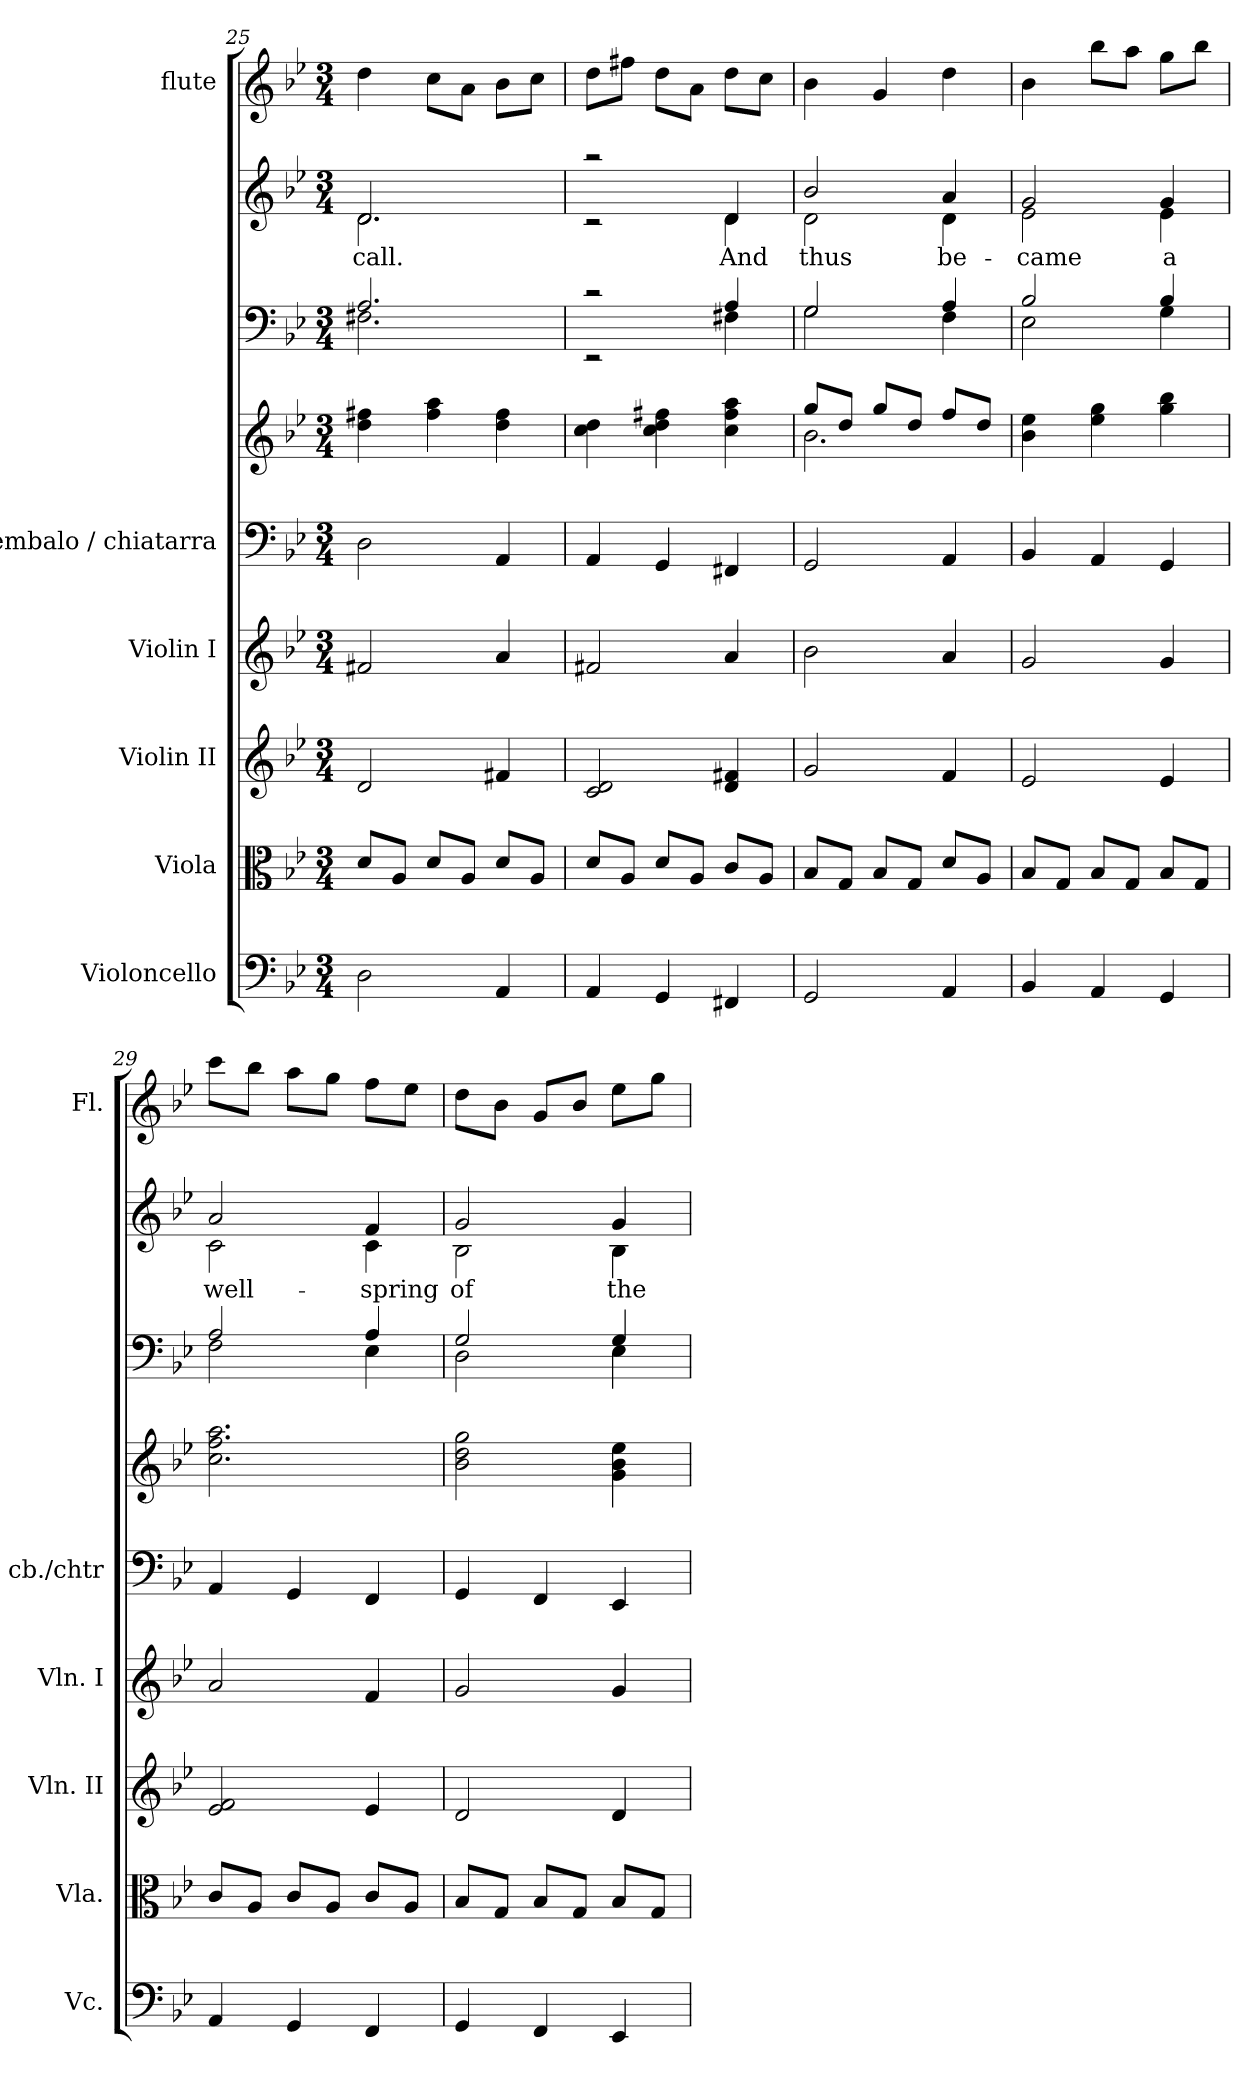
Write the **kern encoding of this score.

**kern	**kern	**kern	**kern	**kern	**kern	**kern	**kern	**text	**kern
*part8	*part7	*part6	*part5	*part4	*part4	*part3	*part2	*part2	*part1
*staff9	*staff8	*staff7	*staff6	*staff5	*staff4	*staff3	*staff2	*staff2	*staff1
*I"Violoncello	*I"Viola	*I"Violin II	*I"Violin I	*I"cembalo / chiatarra	*	*	*	*	*I"flute
*I'Vc.	*I'Vla.	*I'Vln. II	*I'Vln. I	*I'cb./chtr	*	*	*	*	*I'Fl.
!!LO:PB:g=z
*clefF4	*clefC3	*clefG2	*clefG2	*clefF4	*clefG2	*clefF4	*clefG2	*	*clefG2
*	*	*	*	*	*	*	*	*	*ITrd-7c-12
*k[b-e-]	*k[b-e-]	*k[b-e-]	*k[b-e-]	*k[b-e-]	*k[b-e-]	*k[b-e-]	*k[b-e-]	*	*k[b-e-]
*g:	*g:	*g:	*g:	*g:	*g:	*g:	*g:	*	*g:
*M3/4	*M3/4	*M3/4	*M3/4	*M3/4	*M3/4	*M3/4	*M3/4	*	*M3/4
=25	=25	=25	=25	=25	=25	=25	=25	=25	=25
*	*	*	*	*	*	*^	*^	*	*
2D\	8d/L	2d/	2f#X/	2D\	4dd\ 4ff#X\	2.A/	2.F#X\	2.d/	2.d\	call.	4ddd\
.	8A/J	.	.	.	.	.	.	.	.	.	.
.	8d/L	.	.	.	4ff#\ 4aa\	.	.	.	.	.	8ccc\L
.	8A/J	.	.	.	.	.	.	.	.	.	8aa\J
4AA/	8d/L	4f#X/	4a/	4AA/	4dd\ 4ff#\	.	.	.	.	.	8bb-\L
.	8A/J	.	.	.	.	.	.	.	.	.	8ccc\J
=26	=26	=26	=26	=26	=26	=26	=26	=26	=26	=26	=26
4AA/	8d/L	2c/ 2d/	2f#X/	4AA/	4cc\ 4dd\	2rc	2rEE	2raa	2rc	.	8ddd\L
.	8A/J	.	.	.	.	.	.	.	.	.	8fff#X\J
4GG/	8d/L	.	.	4GG/	4cc\ 4dd\ 4ff#X\	.	.	.	.	.	8ddd\L
.	8A/J	.	.	.	.	.	.	.	.	.	8aa\J
4FF#X/	8c/L	4d/ 4f#X/	4a/	4FF#X/	4cc\ 4ff#\ 4aa\	4A/	4F#X\	4d/	4d\	And	8ddd\L
.	8A/J	.	.	.	.	.	.	.	.	.	8ccc\J
=27	=27	=27	=27	=27	=27	=27	=27	=27	=27	=27	=27
*	*	*	*	*	*^	*	*	*	*	*	*
2GG/	8B-/L	2g/	2b-\	2GG/	8gg/L	2.b-\	2G/	2G\	2b-/	2d\	thus	4bb-\
.	8G/J	.	.	.	8dd/J	.	.	.	.	.	.	.
.	8B-/L	.	.	.	8gg/L	.	.	.	.	.	.	4gg/
.	8G/J	.	.	.	8dd/J	.	.	.	.	.	.	.
4AA/	8d/L	4f/	4a/	4AA/	8ff/L	.	4A/	4F\	4a/	4d\	be-	4ddd\
.	8A/J	.	.	.	8dd/J	.	.	.	.	.	.	.
*	*	*	*	*	*v	*v	*	*	*	*	*	*
=28	=28	=28	=28	=28	=28	=28	=28	=28	=28	=28	=28
4BB-/	8B-/L	2e-/	2g/	4BB-/	4b-\ 4ee-\	2B-/	2E-\	2g/	2e-\	-came	4bb-\
.	8G/J	.	.	.	.	.	.	.	.	.	.
4AA/	8B-/L	.	.	4AA/	4ee-\ 4gg\	.	.	.	.	.	8bbb-\L
.	8G/J	.	.	.	.	.	.	.	.	.	8aaa\J
4GG/	8B-/L	4e-/	4g/	4GG/	4gg\ 4bb-\	4B-/	4G\	4g/	4e-\	a	8ggg\L
.	8G/J	.	.	.	.	.	.	.	.	.	8bbb-\J
=29	=29	=29	=29	=29	=29	=29	=29	=29	=29	=29	=29
4AA/	8c/L	2e-/ 2f/	2a/	4AA/	2.cc\ 2.ff\ 2.aa\	2A/	2F\	2a/	2c\	well-	8cccc\L
.	8A/J	.	.	.	.	.	.	.	.	.	8bbb-\J
4GG/	8c/L	.	.	4GG/	.	.	.	.	.	.	8aaa\L
.	8A/J	.	.	.	.	.	.	.	.	.	8ggg\J
4FF/	8c/L	4e-/	4f/	4FF/	.	4A/	4E-\	4f/	4c\	-spring	8fff\L
.	8A/J	.	.	.	.	.	.	.	.	.	8eee-\J
=30	=30	=30	=30	=30	=30	=30	=30	=30	=30	=30	=30
4GG/	8B-/L	2d/	2g/	4GG/	2b-\ 2dd\ 2gg\	2G/	2D\	2g/	2B-\	of	8ddd\L
.	8G/J	.	.	.	.	.	.	.	.	.	8bb-\J
4FF/	8B-/L	.	.	4FF/	.	.	.	.	.	.	8gg/L
.	8G/J	.	.	.	.	.	.	.	.	.	8bb-/J
4EE-/	8B-/L	4d/	4g/	4EE-/	4g\ 4b-\ 4ee-\	4G/	4E-\	4g/	4B-\	the	8eee-\L
.	8G/J	.	.	.	.	.	.	.	.	.	8ggg\J
*	*	*	*	*	*	*v	*v	*	*	*	*
*	*	*	*	*	*	*	*v	*v	*	*
=	=	=	=	=	=	=	=	=	=
*-	*-	*-	*-	*-	*-	*-	*-	*-	*-
